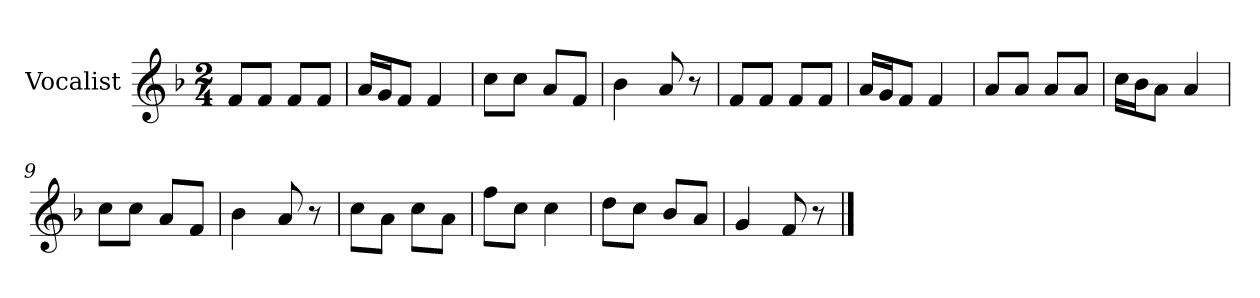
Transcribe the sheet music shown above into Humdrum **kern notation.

**kern
*part1
*staff1
*I"Vocalist
*k[b-]
*F:
*M2/4
=1
8fL
8fJ
8fL
8fJ
=2
16aLL
16gJ
8fJ
4f
=3
8ccL
8ccJ
8aL
8fJ
=4
4b-
8a
8r
=5
8fL
8fJ
8fL
8fJ
=6
16aLL
16gJ
8fJ
4f
=7
8aL
8aJ
8aL
8aJ
=8
16ccLL
16b-J
8aJ
4a
=9
8ccL
8ccJ
8aL
8fJ
=10
4b-
8a
8r
=11
8ccL
8aJ
8ccL
8aJ
=12
8ffL
8ccJ
4cc
=13
8ddL
8ccJ
8b-L
8aJ
=14
4g
8f
8r
==
*-
